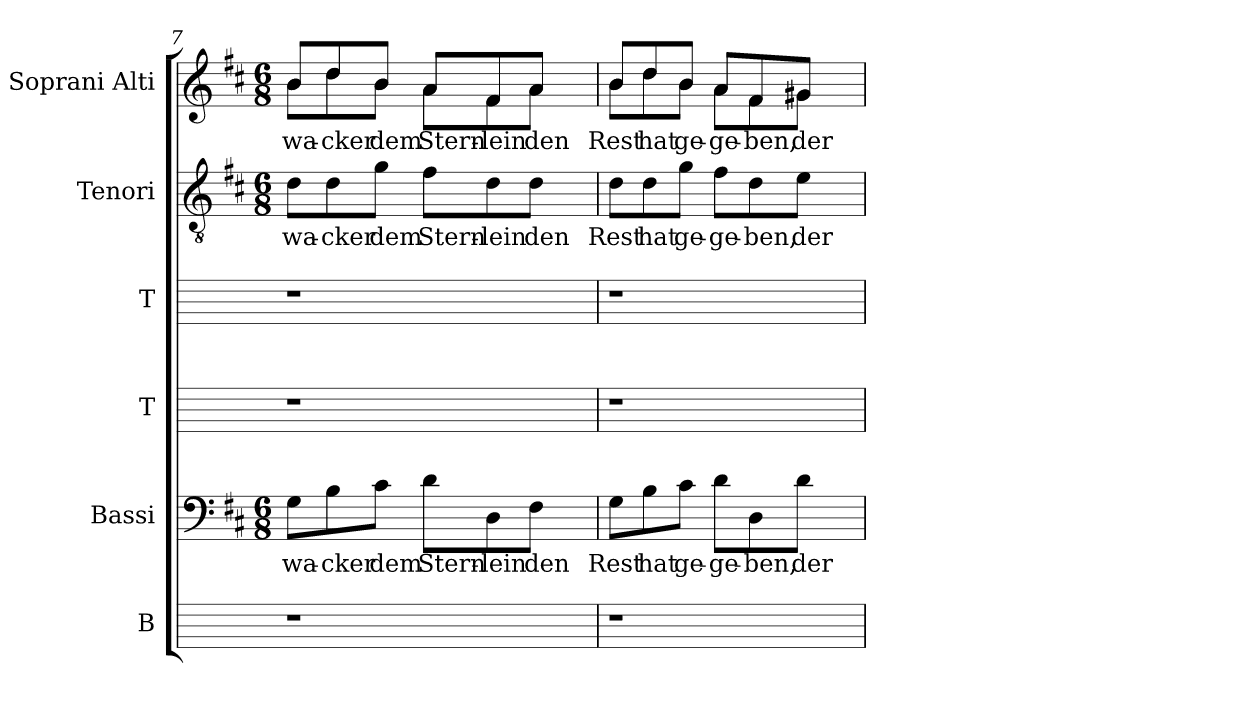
**kern	**kern	**text	**kern	**kern	**kern	**text	**kern	**text
*part6	*part5	*part5	*part4	*part3	*part2	*part2	*part1	*part1
*staff6	*staff5	*staff5	*staff4	*staff3	*staff2	*staff2	*staff1	*staff1
*I"B	*I"Bassi	*	*I"T	*I"T	*I"Tenori	*	*I"Soprani  Alti	*
*I'B	*I'B	*	*I'T	*I'T	*I'T	*	*I'S  A	*
*	*clefF4	*	*	*	*clefGv2	*	*clefG2	*
*	*k[f#c#]	*	*	*	*k[f#c#]	*	*k[f#c#]	*
*	*D:	*	*	*	*D:	*	*D:	*
*	*M6/8	*	*	*	*M6/8	*	*M6/8	*
=7	=7	=7	=7	=7	=7	=7	=7	=7
!	!	!LO:LY:b	!	!	!	!LO:LY:b	!	!LO:LY:b
*	*	*	*	*	*	*	*^	*
1r	8G\L	wa-	1r	1r	8d\L	wa-	8b/L	8b\L	wa-
!	!	!LO:LY:b:rj	!	!	!	!LO:LY:b:rj	!	!	!LO:LY:b:rj
.	8B\	-cker	.	.	8d\	-cker	8dd/	8dd\	-cker
!	!	!LO:LY:b:cj	!	!	!	!LO:LY:b:cj	!	!	!LO:LY:b:cj
.	8c#\J	dem	.	.	8g\J	dem	8b/J	8b\J	dem
!	!	!LO:LY:b:cj	!	!	!	!LO:LY:b:cj	!	!	!LO:LY:b:cj
.	8d\L	Stern-	.	.	8f#\L	Stern-	8a/L	8a\L	Stern-
!	!	!LO:LY:b:rj	!	!	!	!LO:LY:b:rj	!	!	!LO:LY:b:rj
.	8D\	-lein	.	.	8d\	-lein	8f#/	8f#\	-lein
!	!	!LO:LY:b:cj	!	!	!	!LO:LY:b:cj	!	!	!LO:LY:b:cj
.	8F#\J	den	.	.	8d\J	den	8a/J	8a\J	den
.	4ryy	.	.	.	4ryy	.	4ryy	4ryy	.
=8	=8	=8	=8	=8	=8	=8	=8	=8	=8
!	!	!LO:LY:b:cj	!	!	!	!LO:LY:b:cj	!	!	!LO:LY:b:cj
1r	8G\L	Rest	1r	1r	8d\L	Rest	8b/L	8b\L	Rest
!	!	!LO:LY:b:cj	!	!	!	!LO:LY:b:cj	!	!	!LO:LY:b:cj
.	8B\	hat	.	.	8d\	hat	8dd/	8dd\	hat
!	!	!LO:LY:b	!	!	!	!LO:LY:b	!	!	!LO:LY:b
.	8c#\J	ge-	.	.	8g\J	ge-	8b/J	8b\J	ge-
!	!	!LO:LY:b:cj	!	!	!	!LO:LY:b:cj	!	!	!LO:LY:b:cj
.	8d\L	-ge-	.	.	8f#\L	-ge-	8a/L	8a\L	-ge-
!	!	!LO:LY:b:rj	!	!	!	!LO:LY:b:rj	!	!	!LO:LY:b:rj
.	8D\	-ben,	.	.	8d\	-ben,	8f#/	8f#\	-ben,
!	!	!LO:LY:b:cj	!	!	!	!LO:LY:b:cj	!	!	!LO:LY:b:cj
.	8d\J	der	.	.	8e\J	der	8g#X/J	8g#\J	der
.	4ryy	.	.	.	4ryy	.	4ryy	4ryy	.
*	*	*	*	*	*	*	*v	*v	*
=	=	=	=	=	=	=	=	=
*-	*-	*-	*-	*-	*-	*-	*-	*-
